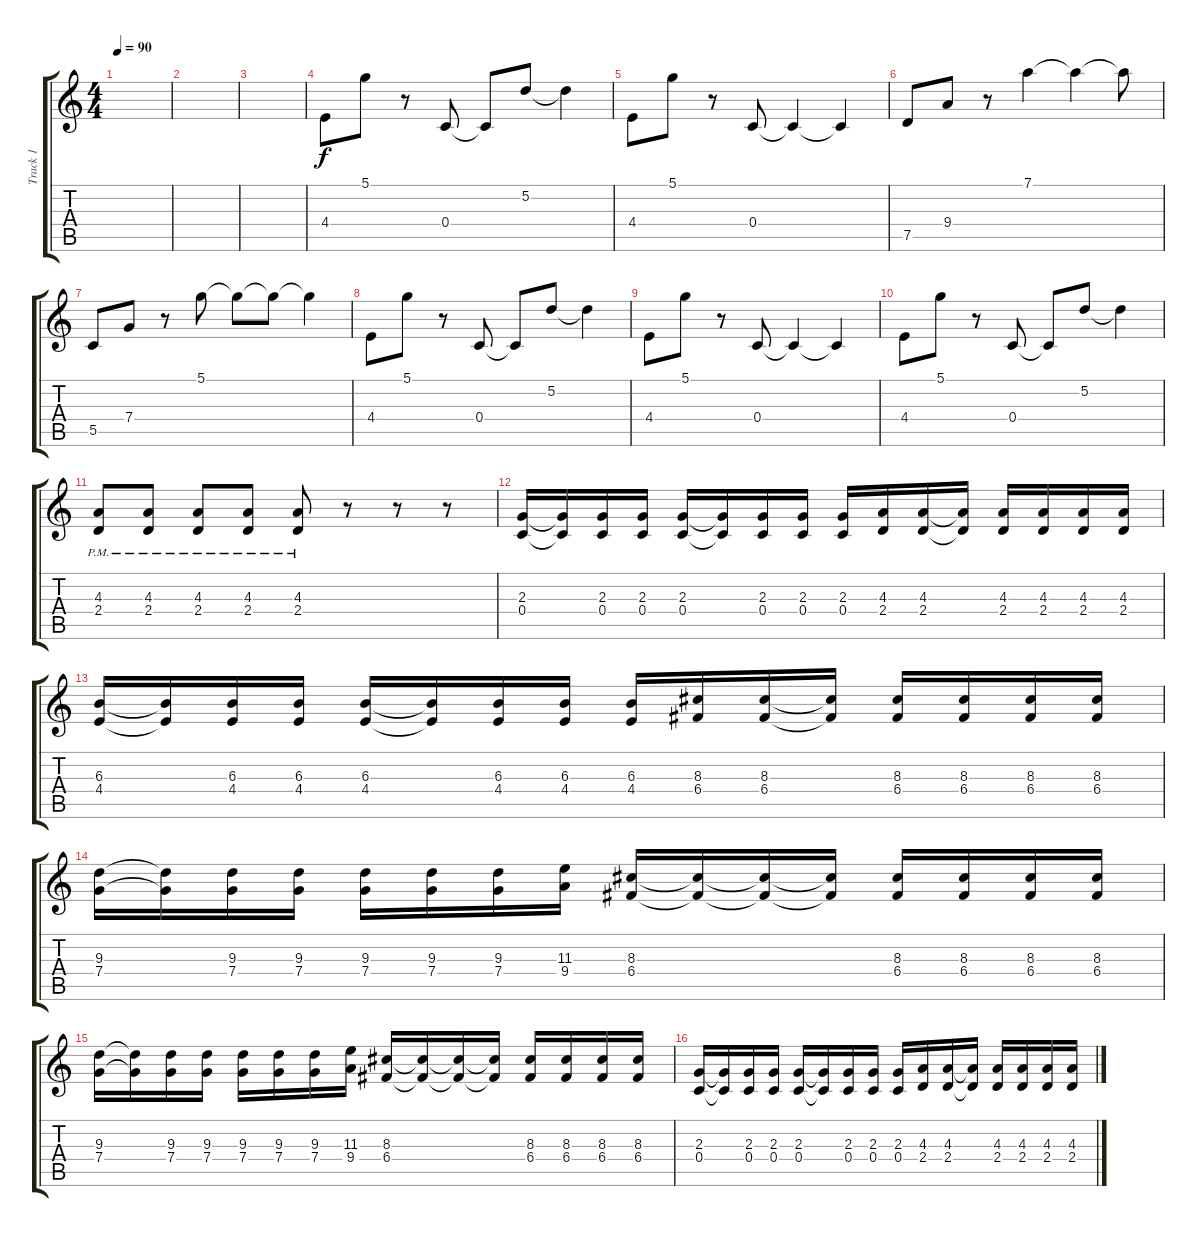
\track ("Track 1" "Track 1") {instrument distortionguitar}
\staff {score tabs}
\tuning (D4 A3 F3 C3 G2 C2) {hide}
\ts (4 4)
\tempo 90
\clef g2
\ks c
|
|
|
4.4.8{instrument electricguitarclean} 5.1.8 r.8 0.4.8 0.4{t}.8 5.2.8 5.2{t}.4 |
4.4.8 5.1.8 r.8 0.4.8 0.4{t}.4 0.4{t}.4 |
7.5.8 9.4.8 r.8 7.1.4 7.1{t}.4 7.1{t}.8 |
5.5.8 7.4.8 r.8 5.1.8 5.1{t}.8 5.1{t}.8 5.1{t}.4 |
4.4.8 5.1.8 r.8 0.4.8 0.4{t}.8 5.2.8 5.2{t}.4 |
4.4.8 5.1.8 r.8 0.4.8 0.4{t}.4 0.4{t}.4 |
4.4.8 5.1.8 r.8 0.4.8 0.4{t}.8 5.2.8 5.2{t}.4 |
(4.3{pm} 2.4{pm}).8{instrument distortionguitar} (4.3{pm} 2.4{pm}).8 (4.3{pm} 2.4{pm}).8 (4.3{pm} 2.4{pm}).8 (4.3{pm} 2.4{pm}).8 r.8 r.8 r.8 |
(2.3 0.4).16 (2.3{t} 0.4{t}).16 (2.3 0.4).16 (2.3 0.4).16 (2.3 0.4).16 (2.3{t} 0.4{t}).16 (2.3 0.4).16 (2.3 0.4).16 (2.3 0.4).16 (4.3 2.4).16 (4.3 2.4).16 (4.3{t} 2.4{t}).16 (4.3 2.4).16 (4.3 2.4).16 (4.3 2.4).16 (4.3 2.4).16 |
(6.3 4.4).16 (6.3{t} 4.4{t}).16 (6.3 4.4).16 (6.3 4.4).16 (6.3 4.4).16 (6.3{t} 4.4{t}).16 (6.3 4.4).16 (6.3 4.4).16 (6.3 4.4).16 (8.3 6.4).16 (8.3 6.4).16 (8.3{t} 6.4{t}).16 (8.3 6.4).16 (8.3 6.4).16 (8.3 6.4).16 (8.3 6.4).16 |
(9.3 7.4).16 (9.3{t} 7.4{t}).16 (9.3 7.4).16 (9.3 7.4).16 (9.3 7.4).16 (9.3 7.4).16 (9.3 7.4).16 (11.3 9.4).16 (8.3 6.4).16 (8.3{t} 6.4{t}).16 (8.3{t} 6.4{t}).16 (8.3{t} 6.4{t}).16 (8.3 6.4).16 (8.3 6.4).16 (8.3 6.4).16 (8.3 6.4).16 |
(9.3 7.4).16 (9.3{t} 7.4{t}).16 (9.3 7.4).16 (9.3 7.4).16 (9.3 7.4).16 (9.3 7.4).16 (9.3 7.4).16 (11.3 9.4).16 (8.3 6.4).16 (8.3{t} 6.4{t}).16 (8.3{t} 6.4{t}).16 (8.3{t} 6.4{t}).16 (8.3 6.4).16 (8.3 6.4).16 (8.3 6.4).16 (8.3 6.4).16 |
(2.3 0.4).16 (2.3{t} 0.4{t}).16 (2.3 0.4).16 (2.3 0.4).16 (2.3 0.4).16 (2.3{t} 0.4{t}).16 (2.3 0.4).16 (2.3 0.4).16 (2.3 0.4).16 (4.3 2.4).16 (4.3 2.4).16 (4.3{t} 2.4{t}).16 (4.3 2.4).16 (4.3 2.4).16 (4.3 2.4).16 (4.3 2.4).16
